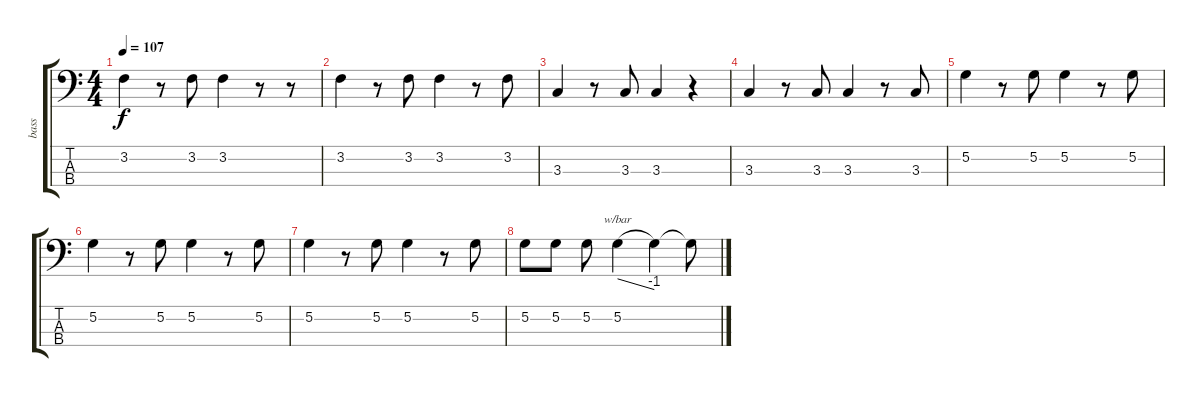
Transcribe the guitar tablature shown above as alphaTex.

\track ("bass" "bass") {instrument electricbassfinger}
\staff {score tabs}
\tuning (G2 D2 A1 E1) {hide}
\ts (4 4)
\tempo 107
\clef f4
\ks c
3.2.4{dy f} r.8 3.2.8 3.2.4 r.8 r.8 |
3.2.4 r.8 3.2.8 3.2.4 r.8 3.2.8 |
3.3.4 r.8 3.3.8 3.3.4 r.4 |
3.3.4 r.8 3.3.8 3.3.4 r.8 3.3.8 |
5.2.4 r.8 5.2.8 5.2.4 r.8 5.2.8 |
5.2.4 r.8 5.2.8 5.2.4 r.8 5.2.8 |
5.2.4 r.8 5.2.8 5.2.4 r.8 5.2.8 |
5.2.8 5.2.8 5.2.8 5.2.4{tbe (dive default 0 0 60 -4)} 5.2{t}.4 5.2{t}.8
